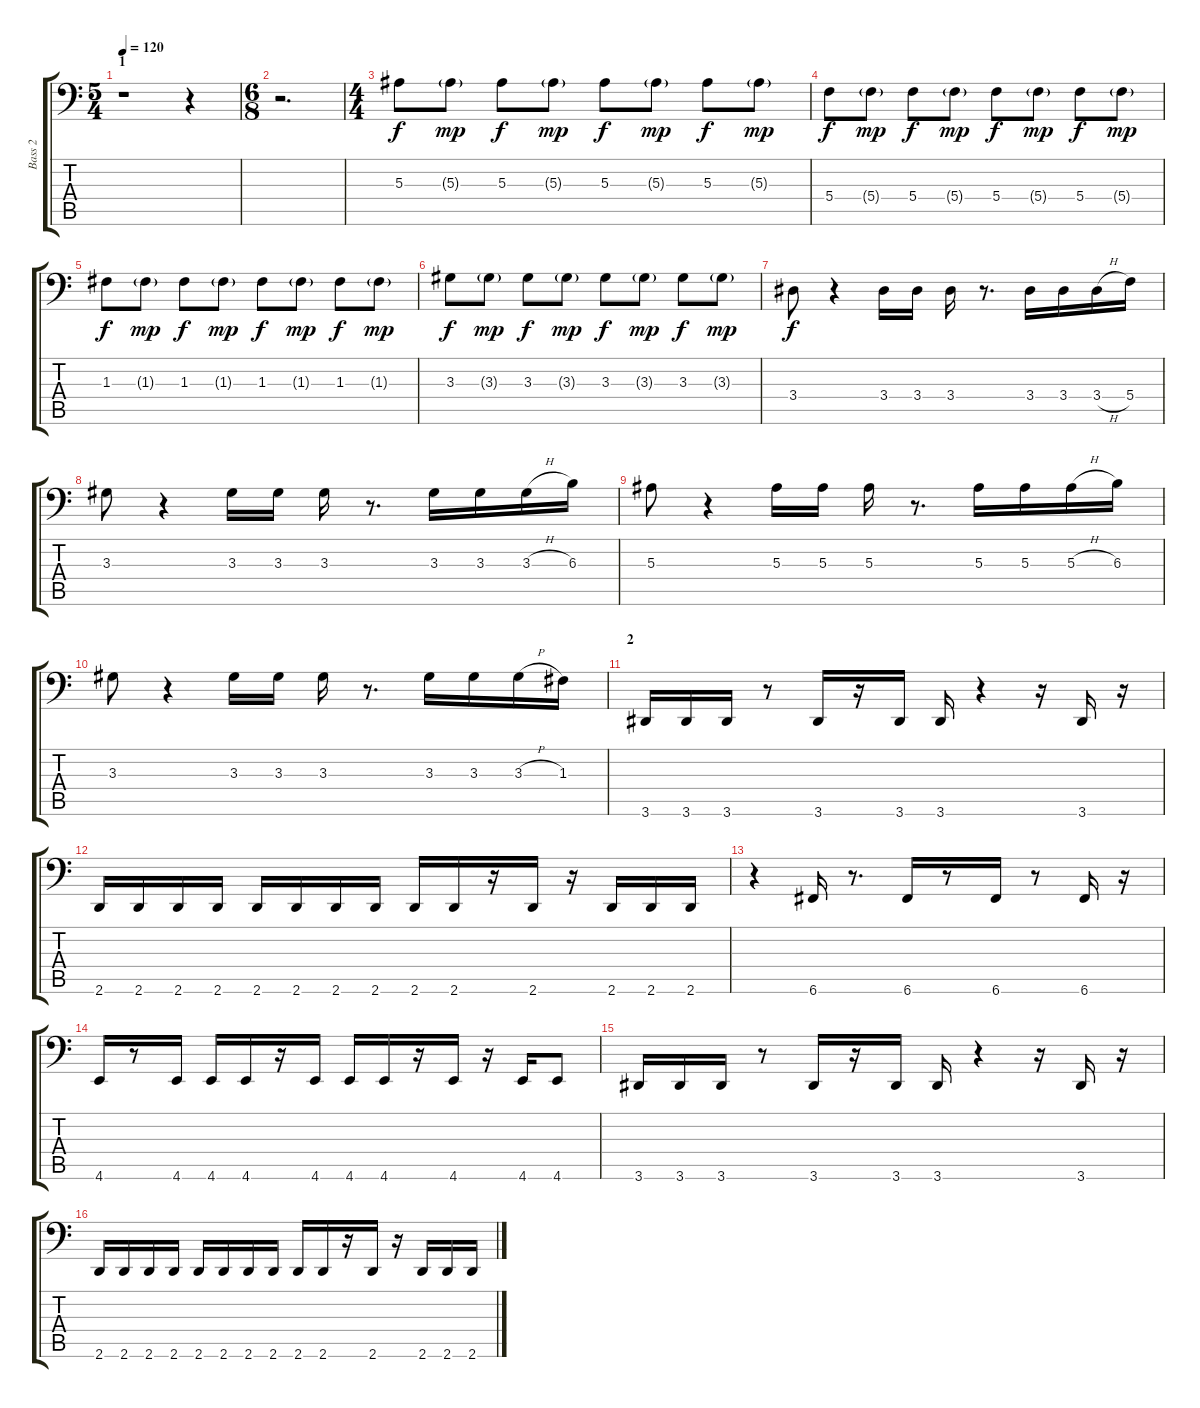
\track ("Bass 2" "Bass 2") {instrument electricbasspick}
\staff {score tabs}
\tuning (D3 A2 F2 C2 G1 C1) {hide}
\ts (5 4)
\section ("" "1")
\tempo 120
\clef f4
\ks c
r.1{dy f instrument electricbasspick} r.4 |
\ts (6 8)
r.2{d} |
\ts (4 4)
5.3.8{volume 5} 5.3{g}.8{dy mp} 5.3.8{dy f} 5.3{g}.8{dy mp} 5.3.8{dy f} 5.3{g}.8{dy mp} 5.3.8{dy f volume 13} 5.3{g}.8{dy mp} |
5.4.8{dy f volume 5} 5.4{g}.8{dy mp} 5.4.8{dy f} 5.4{g}.8{dy mp} 5.4.8{dy f} 5.4{g}.8{dy mp} 5.4.8{dy f volume 13} 5.4{g}.8{dy mp} |
1.3.8{dy f volume 5} 1.3{g}.8{dy mp} 1.3.8{dy f} 1.3{g}.8{dy mp} 1.3.8{dy f} 1.3{g}.8{dy mp} 1.3.8{dy f volume 13} 1.3{g}.8{dy mp} |
3.3.8{dy f volume 5} 3.3{g}.8{dy mp} 3.3.8{dy f} 3.3{g}.8{dy mp} 3.3.8{dy f} 3.3{g}.8{dy mp} 3.3.8{dy f volume 13} 3.3{g}.8{dy mp} |
3.4.8{dy f} r.4 3.4.16 3.4.16 3.4.16 r.8{d} 3.4.16 3.4.16 3.4{h}.16 5.4.16 |
3.3.8 r.4 3.3.16 3.3.16 3.3.16 r.8{d} 3.3.16 3.3.16 3.3{h}.16 6.3.16 |
5.3.8 r.4 5.3.16 5.3.16 5.3.16 r.8{d} 5.3.16 5.3.16 5.3{h}.16 6.3.16 |
3.3.8 r.4 3.3.16 3.3.16 3.3.16 r.8{d} 3.3.16 3.3.16 3.3{h}.16 1.3.16 |
\section ("" "2")
3.6.16 3.6.16 3.6.16 r.8 3.6.16 r.16 3.6.16 3.6.16 r.4 r.16 3.6.16 r.16 |
2.6.16 2.6.16 2.6.16 2.6.16 2.6.16 2.6.16 2.6.16 2.6.16 2.6.16 2.6.16 r.16 2.6.16 r.16 2.6.16 2.6.16 2.6.16 |
r.4 6.6.16 r.8{d} 6.6.16 r.8 6.6.16 r.8 6.6.16 r.16 |
4.6.16 r.8 4.6.16 4.6.16 4.6.16 r.16 4.6.16 4.6.16 4.6.16 r.16 4.6.16 r.16 4.6.16 4.6.8 |
3.6.16 3.6.16 3.6.16 r.8 3.6.16 r.16 3.6.16 3.6.16 r.4 r.16 3.6.16 r.16 |
2.6.16 2.6.16 2.6.16 2.6.16 2.6.16 2.6.16 2.6.16 2.6.16 2.6.16 2.6.16 r.16 2.6.16 r.16 2.6.16 2.6.16 2.6.16
